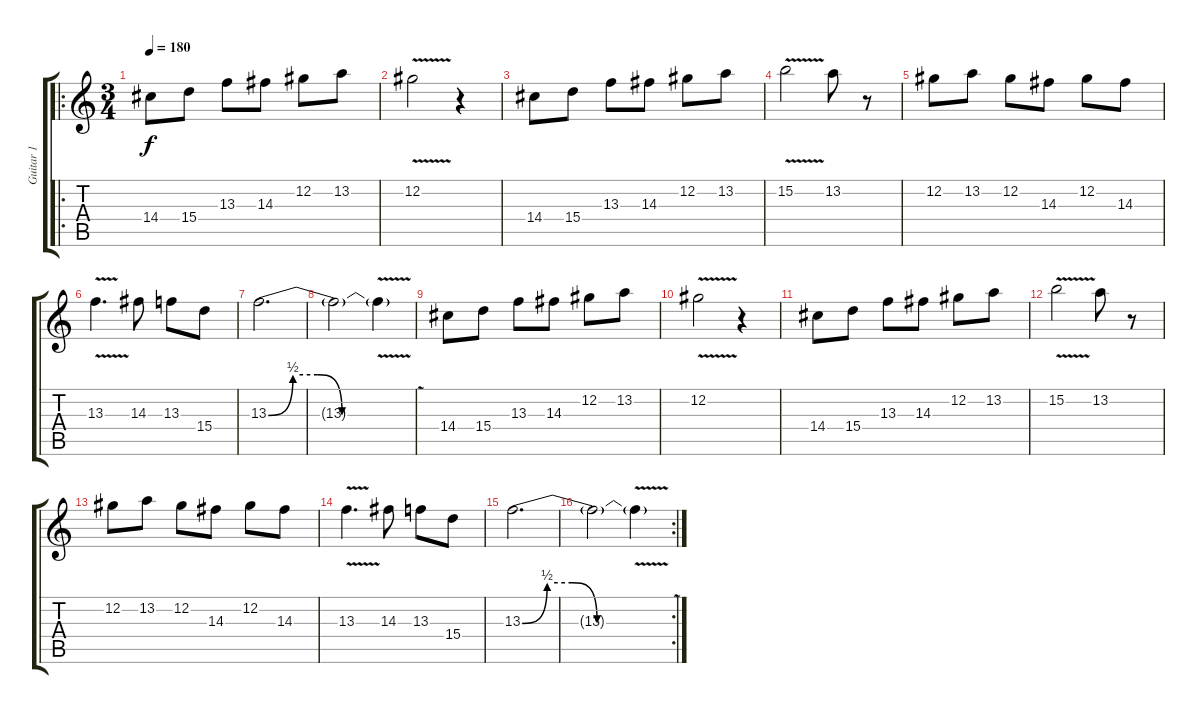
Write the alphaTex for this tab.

\track ("Guitar 1" "Guitar 1") {instrument distortionguitar}
\staff {score tabs}
\tuning (Db4 Ab3 E3 B2 Gb2 Db2) {hide}
\ro
\ts (3 4)
\tempo 180
\clef g2
\ks c
14.4.8{dy f instrument distortionguitar} 15.4.8 13.3.8 14.3.8 12.2.8 13.2.8 |
12.2{v}.2 r.4 |
14.4.8 15.4.8 13.3.8 14.3.8 12.2.8 13.2.8 |
15.2{v}.2 13.2.8 r.8 |
12.2.8 13.2.8 12.2.8 14.3.8 12.2.8 14.3.8 |
13.3{v}.4{d} 14.3.8 13.3.8 15.4.8 |
13.3{be (custom 0 0 10 2 20 2 30 0 60 0)}.2{d} |
13.3{t}.2 13.3{v t}.4 |
14.4.8 15.4.8 13.3.8 14.3.8 12.2.8 13.2.8 |
12.2{v}.2 r.4 |
14.4.8 15.4.8 13.3.8 14.3.8 12.2.8 13.2.8 |
15.2{v}.2 13.2.8 r.8 |
12.2.8 13.2.8 12.2.8 14.3.8 12.2.8 14.3.8 |
13.3{v}.4{d} 14.3.8 13.3.8 15.4.8 |
13.3{be (custom 0 0 10 2 20 2 30 0 60 0)}.2{d} |
\rc 2
13.3{t}.2 13.3{v t}.4
